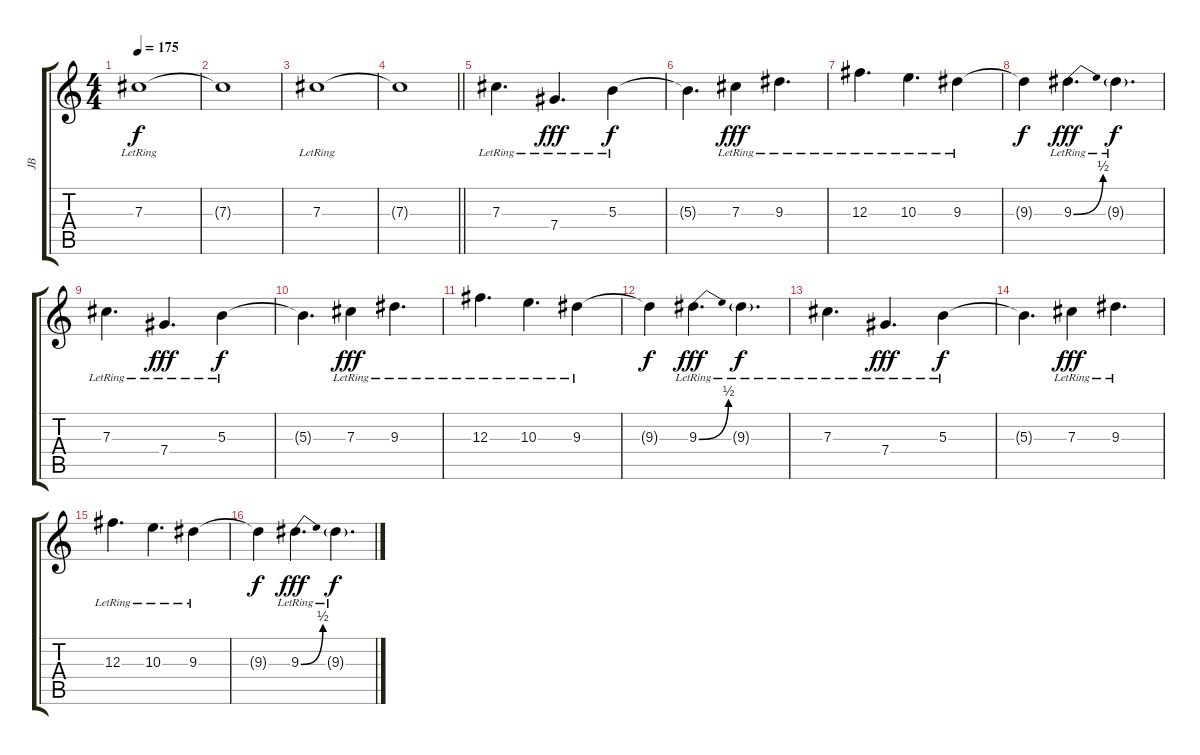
\track ("JB" "JB") {instrument acousticguitarsteel}
\staff {score tabs}
\tuning (Eb4 Bb3 Gb3 Db3 Ab2 Db2) {hide}
\ts (4 4)
\tempo 175
\clef g2
\ks c
7.3{lr}.1{dy f} |
7.3{t}.1 |
7.3{lr}.1 |
\barLineRight lightlight
7.3{t}.1 |
\section ("" "")
7.3{lr}.4{d} 7.4{lr}.4{d dy fff} 5.3{lr}.4{dy f} |
5.3{t}.4{d} 7.3{lr}.4{dy fff} 9.3{lr}.4{d} |
12.3{lr}.4{d} 10.3{lr}.4{d} 9.3{lr}.4 |
9.3{t}.4{dy f} 9.3{be (bend 0 0 60 2) lr}.4{d dy fff} 9.3{g lr}.4{d dy f} |
7.3{lr}.4{d} 7.4{lr}.4{d dy fff} 5.3{lr}.4{dy f} |
5.3{t}.4{d} 7.3{lr}.4{dy fff} 9.3{lr}.4{d} |
12.3{lr}.4{d} 10.3{lr}.4{d} 9.3{lr}.4 |
9.3{t}.4{dy f} 9.3{be (bend 0 0 60 2) lr}.4{d dy fff} 9.3{g lr}.4{d dy f} |
7.3{lr}.4{d} 7.4{lr}.4{d dy fff} 5.3{lr}.4{dy f} |
5.3{t}.4{d} 7.3{lr}.4{dy fff} 9.3{lr}.4{d} |
12.3{lr}.4{d} 10.3{lr}.4{d} 9.3{lr}.4 |
9.3{t}.4{dy f} 9.3{be (bend 0 0 60 2) lr}.4{d dy fff} 9.3{g lr}.4{d dy f}
